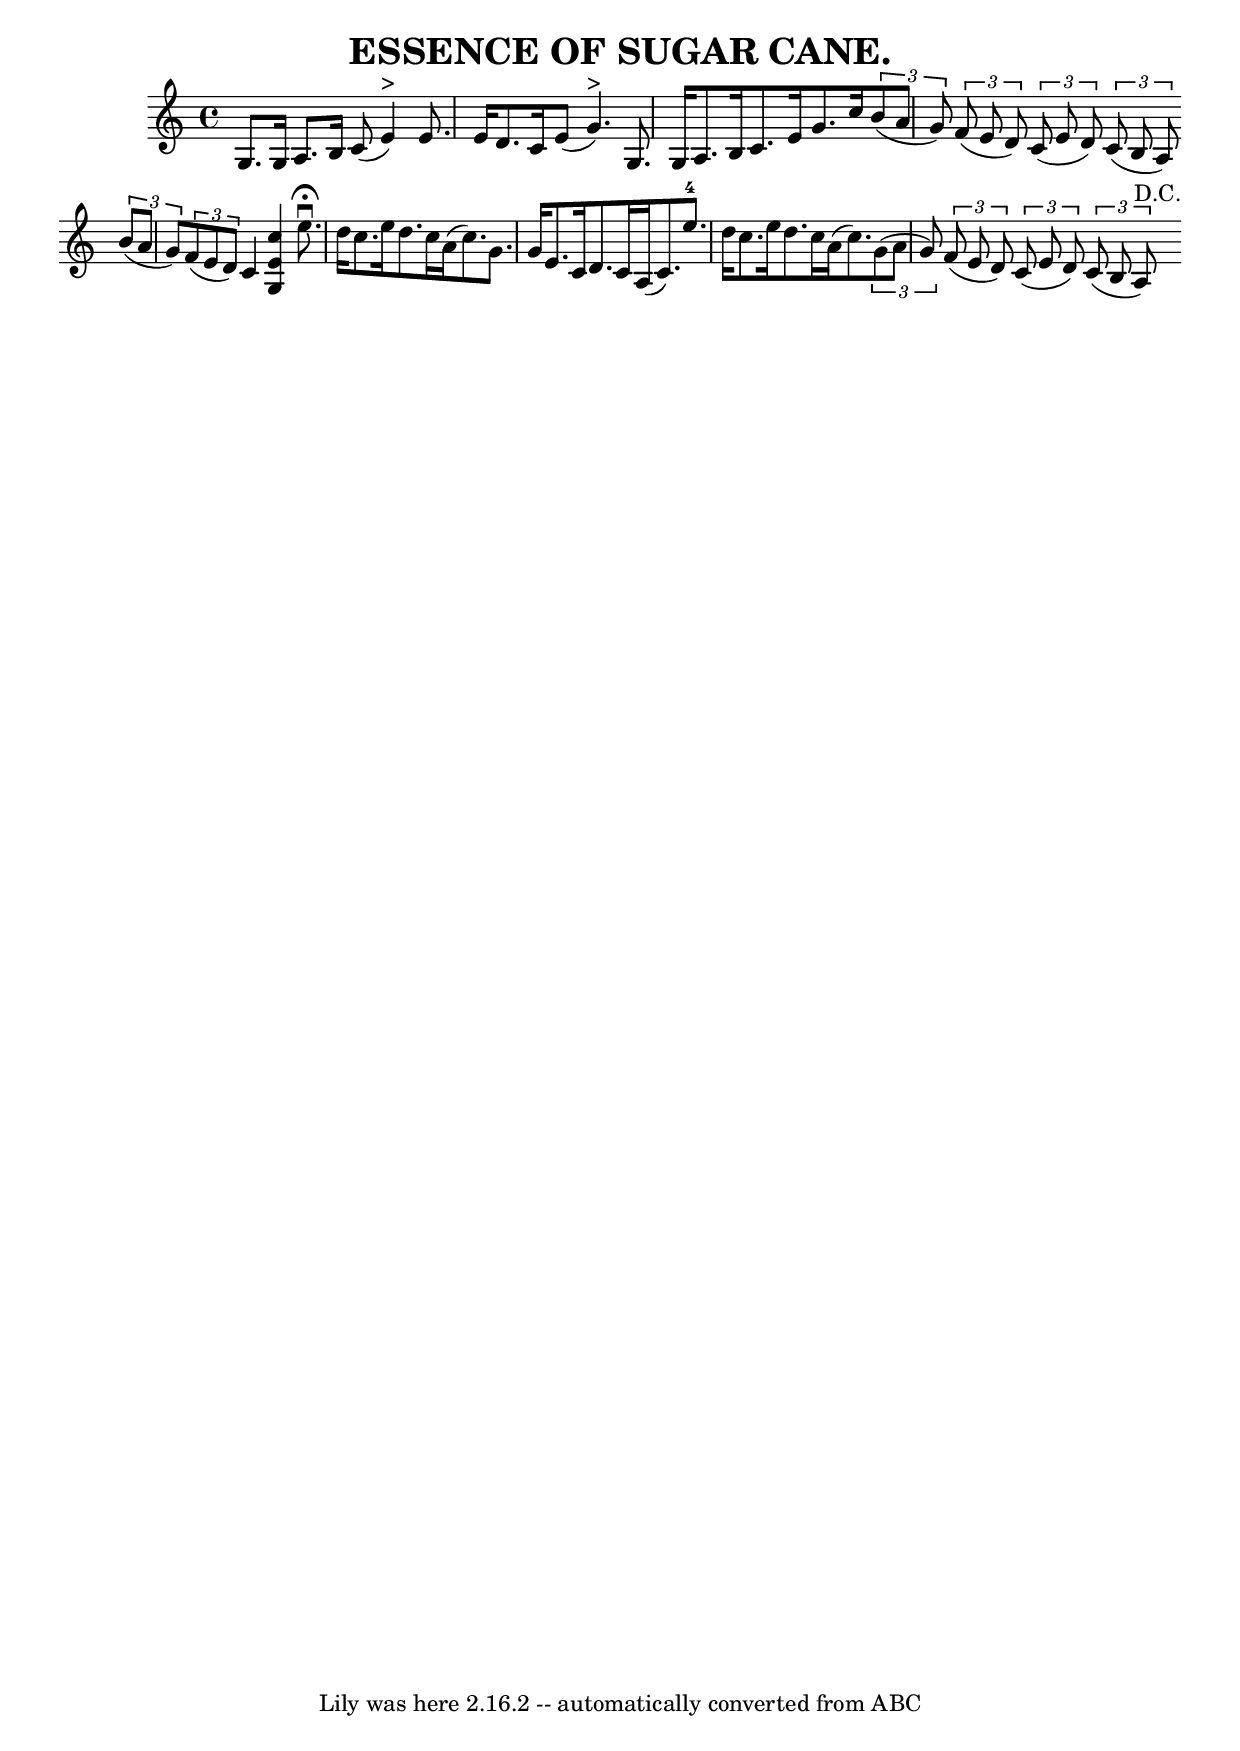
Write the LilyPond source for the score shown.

\version "2.16.2"
\include "Mammoth.ily"
\header {
  %% book = "Coles pg. 24.3"
  crossRefNumber = "19"
  footnotes = ""
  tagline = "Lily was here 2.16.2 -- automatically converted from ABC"
  title = "ESSENCE OF SUGAR CANE."

}
voicedefault =  {


  \override Staff.TimeSignature #'style = #'C
  \time 4/4    \key c \major g8. g16 a8. b16 c'8 (e'4^">")    |
  e'8. e'16 d'8. c'16 e'8 (g'4.^">") |
  g8. g16 a8. b16 c'8. e'16 g'8. c''16   |
  \times 2/3 { 
    b'8 (a'8 g'8) 
  }   \times 2/3 { f'8 (e'8 d'8) 
		 }   
  \times 2/3 { c'8 (e'8 d'8) 
	     }   \times 2/3 { c'8 (b8 a8)  			 }    \bar ":  |"   \times 2/3 { b'8 (a'8 g'8) 
											       }   \times 2/3 { f'8 ( 									 e'8 d'8)  					} c'4  << c''4 e'4 g4   >>   \bar "|."     \bar "  |:" e''8.^\fermata^\downbow d''16 c''8. e''16 d''8. c''16 a'16 ( c''8.)   |
  g'8. g'16 e'8. c'16 d'8. c'16 a16 ( c'8.)  |
  e''8.-4 d''16 c''8. e''16 d''8. c''16 a'16 (c''8.)  |
  \times 2/3 { g'8 (a'8 g'8) 
	     }   
  \times 2/3 { f'8 (e'8 d'8) 
	     }   \times 2/3 { c'8 (e'8 d'8) 
			    }   \times 2/3 { c'8 (b8 a8^"D.C.")  					 } \bar ":  |"   

}

\score{
  <<

    \context Staff="default"
    {
      \voicedefault 
      
    }

  >>
  \layout {
    
  }
  \midi {
  }

}
